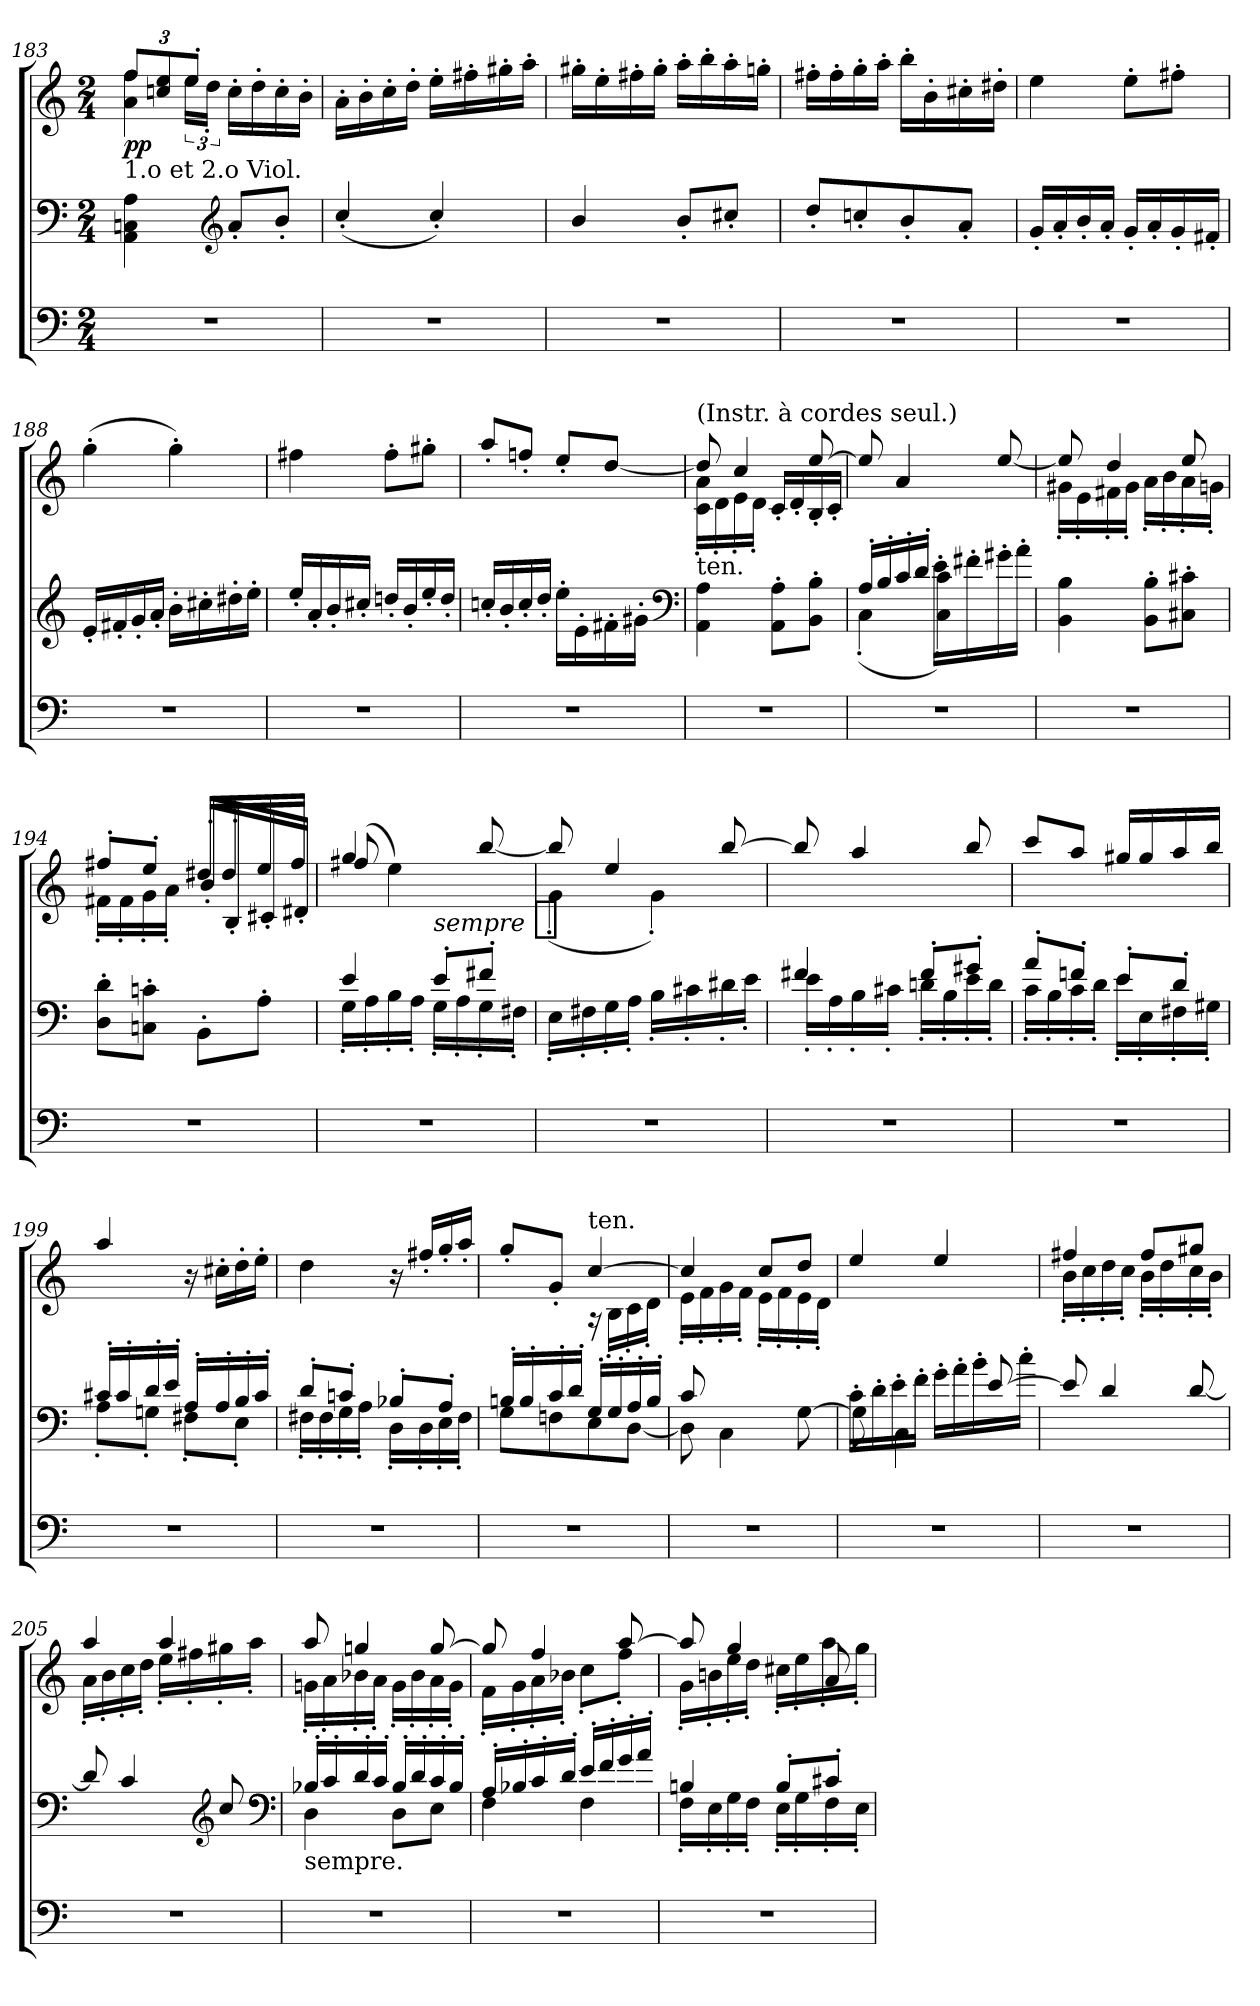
**kern	**kern	**kern	**dynam
*part1	*part1	*part1	*part1
*staff3	*staff2	*staff1	*staff1/2/3
*clefF4	*clefF4	*clefG2	*
*k[]	*k[]	*k[]	*
*M2/4	*M2/4	*M2/4	*
=183	=183	=183	=183
*	*	*^	*
*	*	*Xbrackettup	*brackettup	*
*	*	*	*^	*
!	!	!LO:TX:b:t=1.o et 2.o Viol.	!	!	!
!	!	!	!	!	!LO:DY:b
2r	4AA\ 4Cn\ 4A\	12ff/L	6ryy	4a\ 4ff\	pp
.	.	12ccn/ 12ee/	.	.	.
.	.	12ee'/J	24ee\LL	.	.
.	.	.	24dd'\JJ	.	.
*	*clefG2	*	*	*	*
.	8a'/L	4ryy	16cc'\LL	4ryy	.
.	.	.	16dd'\	.	.
.	8b'/J	.	16cc'\	.	.
.	.	.	16b'\JJ	.	.
*	*	*v	*v	*v	*
=184	=184	=184	=184
2r	(<4cc'/	16a'\LL	.
.	.	16b'\	.
.	.	16cc'\	.
.	.	16dd'\JJ	.
.	4cc'/)	16ee'\LL	.
.	.	16ff#X'\	.
.	.	16gg#X'\	.
.	.	16aa'\JJ	.
=185	=185	=185	=185
2r	4b/	16gg#X'\LL	.
.	.	16ee'\	.
.	.	16ff#X'\	.
.	.	16gg#'\JJ	.
.	8b'/L	16aa'\LL	.
.	.	16bb'\	.
.	8cc#X'/J	16aa'\	.
.	.	16ggn'\JJ	.
=186	=186	=186	=186
2r	8dd'/L	16ff#X'\LL	.
.	.	16ff#'\	.
.	8ccn'/	16gg'\	.
.	.	16aa'\JJ	.
.	8b'/	16bb'\LL	.
.	.	16b'\	.
.	8a'/J	16cc#X'\	.
.	.	16dd#X'\JJ	.
=187	=187	=187	=187
2r	16g'/LL	4ee\	.
.	16a'/	.	.
.	16b'/	.	.
.	16a'/JJ	.	.
.	16g'/LL	8ee'\L	.
.	16a'/	.	.
.	16g'/	8ff#X'\J	.
.	16f#X'/JJ	.	.
=188	=188	=188	=188
2r	16e'/LL	(>4gg'\	.
.	16f#X'/	.	.
.	16g'/	.	.
.	16a'/JJ	.	.
.	16b'\LL	4gg'\)	.
.	16cc#X'\	.	.
.	16dd#X'\	.	.
.	16ee'\JJ	.	.
=189	=189	=189	=189
2r	16ee'/LL	4ff#X\	.
.	16a'/	.	.
.	16b'/	.	.
.	16cc#X'/JJ	.	.
.	16ddn'/LL	8ff#'\L	.
.	16b'/	.	.
.	16ee'/	8gg#X'\J	.
.	16dd'/JJ	.	.
=190	=190	=190	=190
2r	16ccn'/LL	8aa'/L	.
.	16b'/	.	.
.	16cc'/	8ffn'/J	.
.	16dd'/JJ	.	.
.	16ee'\LL	8ee'/L	.
.	16e'\	.	.
.	16f#X'\	[8dd/J	.
.	16g#X'\JJ	.	.
*	*clefF4	*	*
=191	=191	=191	=191
*	*	*^	*
!	!	!LO:TX:a:t=(Instr. à cordes seul.)	!	!
!	!LO:TX:a:t=ten.	!	!	!
2r	4AA\ 4A\	8dd/]	16c'\ 16a'\LL	.
.	.	.	16d'\	.
.	.	4cc/	16e'\	.
.	.	.	16d'\JJ	.
.	8AA'\ 8A'\L	.	16c'\LL	.
.	.	.	16d'\	.
.	8BB'\ 8B'\J	[8ee/	16B'/	.
.	.	.	16c'/JJ	.
*	*	*v	*v	*
=192	=192	=192	=192
*	*^	*	*
2r	16A'/LL	(<4C'\	8ee/]	.
.	16B'/	.	.	.
.	16c'\	.	4a/	.
.	16d'\JJ	.	.	.
.	16e'\LL	4C'\ 4c'\)	.	.
.	16f#X'\	.	.	.
.	16g#X'\	.	[8ee/	.
.	16a'\JJ	.	.	.
*	*v	*v	*	*
=193	=193	=193	=193
*	*	*^	*
2r	4BB\ 4B\	8ee/]	16g#X'\LL	.
.	.	.	16e'\	.
.	.	4dd/	16f#X'\	.
.	.	.	16g#'\JJ	.
.	8BB'\ 8B'\L	.	16a'\LL	.
.	.	.	16b'\	.
.	8C#X'\ 8c#X'\J	8ee/	16a'\	.
.	.	.	16gn'\JJ	.
=194	=194	=194	=194	=194
2r	8D'\ 8d'\L	8ff#X'/L	16f#X'\LL	.
.	.	.	16f#'\	.
.	8Cn'\ 8cn'\J	8ee'/J	16g'\	.
.	.	.	16a'\JJ	.
.	8BB'\L	16dd#X'/LL	16b'\LL	.
.	.	16dd#'/	16B'/	.
.	8A'\J	16ee'/	16c#X'/	.
.	.	16ff#'/JJ	16d#X'/JJ	.
=195	=195	=195	=195	=195
*	*^	*	*	*
2r	4e/	16G'\LL	4gg/	(>8ff#X/	.
.	.	16A'\	.	.	.
.	.	16B'\	.	4ee\)	.
.	.	16A'\JJ	.	.	.
!	!	!	!	!	!LO:DY:a=2:t=sempre %s
.	8e'/L	16G'\LL	8ryy	.	pp
.	.	16A'\	.	.	.
.	8f#X'/J	16G'\	[8bb/	8ryy	.
.	.	16F#X'\JJ	.	.	.
=196	=196	=196	=196	=196	=196
2r	2ryy	16E'\LL	8bb/]	(<4g'\	.
.	.	16F#X'\	.	.	.
.	.	16G'\	4ee/	.	.
.	.	16A'\JJ	.	.	.
.	.	16B'\LL	.	4g'\)	.
.	.	16c#X'\	.	.	.
.	.	16d#X'\	[8bb/	.	.
.	.	16e'\JJ	.	.	.
*	*	*	*v	*v	*
=197	=197	=197	=197	=197
2r	4f#X/	16e'\LL	8bb/]	.
.	.	16A'\	.	.
.	.	16B'\	4aa/	.
.	.	16c#X'\JJ	.	.
.	8f#'/L	16dn'\LL	.	.
.	.	16B'\	.	.
.	8g#X'/J	16e'\	8bb/	.
.	.	16d'\JJ	.	.
=198	=198	=198	=198	=198
2r	8a'/L	16c'\LL	8ccc/L	.
.	.	16B'\	.	.
.	8fn'/J	16c'\	8aa/J	.
.	.	16d'\JJ	.	.
.	8e'/L	16e'\LL	16gg#X/LL	.
.	.	16E'\	16gg#/	.
.	8d'/J	16F#X'\	16aa/	.
.	.	16G#X'\JJ	16bb/JJ	.
=199	=199	=199	=199	=199
2r	16c#X'/LL	8A'\L	4aa/	.
.	16c#'/	.	.	.
.	16d'/	8Gn'\J	.	.
.	16e'/JJ	.	.	.
.	16A'/LL	8F#X'\L	16r	.
.	16A'/	.	16cc#X'\LL	.
.	16B'/	8E'\J	16dd'\	.
.	16c#'/JJ	.	16ee'\JJ	.
=200	=200	=200	=200	=200
2r	8d'/L	16F#X'\LL	4dd\	.
.	.	16F#'\	.	.
.	8cn'/J	16G'\	.	.
.	.	16A'\JJ	.	.
.	8B-X'/L	16D'\LL	16r	.
.	.	16D'\	16ff#X'/LL	.
.	8A'/J	16E'\	16gg'/	.
.	.	16F#'\JJ	16aa'/JJ	.
=201	=201	=201	=201	=201
*	*	*	*^	*
2r	16Bn'/LL	8G\L	8gg'/L	4ryy	.
.	16B'/	.	.	.	.
.	16c'/	8Fn\	8g'/J	.	.
.	16d'/JJ	.	.	.	.
!	!	!	!LO:TX:a:t=ten.	!	!
.	16G'/LL	8E\	[4cc/	16r	.
.	16G'/	.	.	16B'\LL	.
.	16A'/	[8D\J	.	16c'\	.
.	16B'/JJ	.	.	16d'\JJ	.
=202	=202	=202	=202	=202	=202
2r	8c/	8D\]	4cc/]	16e'\LL	.
.	.	.	.	16f'\	.
.	4.ryy	4C\	.	16g'\	.
.	.	.	.	16f'\JJ	.
.	.	.	8cc/L	16e'\LL	.
.	.	.	.	16f'\	.
.	.	[8G\	8dd/J	16e'\	.
.	.	.	.	16d'\JJ	.
*	*	*	*v	*v	*
=203	=203	=203	=203	=203
*	*	*^	*	*
2r	16c'/LL	2ryy	8G\]	4ee/	.
.	16d'\	.	.	.	.
.	16e'\	.	4C\	.	.
.	16f'\JJ	.	.	.	.
.	16g'\LL	.	.	4ee/	.
.	16a'\	.	.	.	.
.	16b'\	.	[8e/	.	.
.	16cc'\JJ	.	.	.	.
*	*	*v	*v	*	*
=204	=204	=204	=204	=204
*	*	*	*^	*
2r	2ryy	8e/]	4ff#X/	16b'\LL	.
.	.	.	.	16cc'\	.
.	.	4d/	.	16dd'\	.
.	.	.	.	16cc'\JJ	.
.	.	.	8ff#/L	16b'\LL	.
.	.	.	.	16dd'\	.
.	.	[8d/	8gg#X/J	16cc'\	.
.	.	.	.	16b'\JJ	.
=205	=205	=205	=205	=205	=205
2r	2ryy	8d/]	4aa/	16a'\LL	.
.	.	.	.	16b'\	.
.	.	4c/	.	16cc'\	.
.	.	.	.	16dd'\JJ	.
.	.	.	4aa/	16ee'\LL	.
.	.	.	.	16ff#X'\	.
*	*clefG2	*	*	*	*
.	.	8cc/	.	16gg#X'\	.
.	.	.	.	16aa'\JJ	.
*	*clefF4	*	*	*	*
=206	=206	=206	=206	=206	=206
!	!LO:TX:b:t=sempre.	!	!	!	!
2r	16B-X'/LL	4D\	8aa/	16gn'\LL	.
.	16c'/	.	.	16a'\	.
.	16d'/	.	4ggn/	16b-X'\	.
.	16c'/JJ	.	.	16a'\JJ	.
.	16B-'/LL	8D\L	.	16g'\LL	.
.	16d'/	.	.	16b-'\	.
.	16c'/	8E\J	[8gg/	16a'\	.
.	16B-'/JJ	.	.	16g'\JJ	.
=207	=207	=207	=207	=207	=207
2r	16A'/LL	4F\	8gg/]	16f'\LL	.
.	16B-X'/	.	.	16g'\	.
.	16c'/	.	4ff/	16a'\	.
.	16d'/JJ	.	.	16b-X'\JJ	.
.	16e'/LL	4F\	.	8cc'\L	.
.	16f'/	.	.	.	.
.	16g'/	.	[8aa/	8ff'\J	.
.	16a'/JJ	.	.	.	.
=208	=208	=208	=208	=208	=208
*	*	*	*	*^	*
2r	4Bn/	16F'\LL	8aa/]	16g'\LL	4ryy	.
.	.	16E'\	.	16bn'\	.	.
.	.	16G'\	4gg/	16ee'\	.	.
.	.	16F'\JJ	.	16dd'\JJ	.	.
.	8B'/L	16E'\LL	.	16cc#X'\LL	8ryy	.
.	.	16G'\	.	16ee'\	.	.
.	8c#X'/J	16F'\	8a/	16aa'\	16ryy	.
.	.	16E'\JJ	.	16gg'\JJ	[16gg\yy	.
*	*v	*v	*	*	*	*
*	*	*v	*v	*v	*
=	=	=	=
*-	*-	*-	*-
